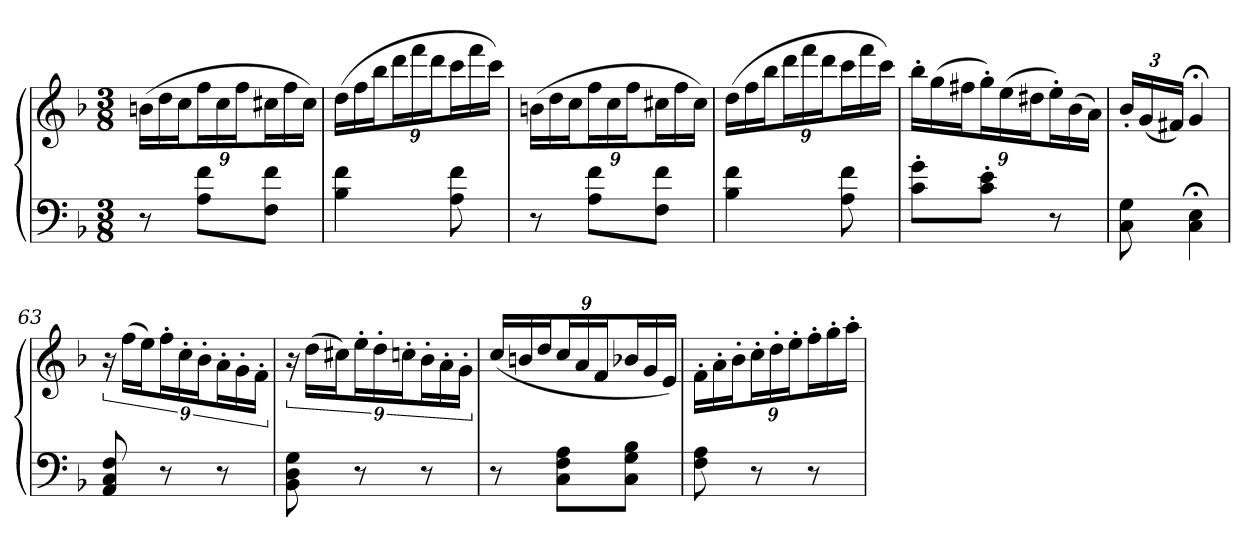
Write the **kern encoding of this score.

**kern	**kern
*part1	*part1
*staff2	*staff1
*clefF4	*clefG2
*k[b-]	*k[b-]
*F:	*F:
*M3/8	*M3/8
=	=
8r	(24bnLL
.	24dd
.	24ccJ
8A 8fL	24ffL
.	24cc
.	24ffJ
8F 8fJ	24cc#XL
.	24ff
.	24cc#JJ)
=58	=58
4B- 4f	(24ddLL
.	24ff
.	24bb-J
.	24dddL
.	24fff
.	24dddJ
8A 8f	24cccL
.	24fff
.	24cccJJ)
=59	=59
8r	(24bnLL
.	24dd
.	24ccJ
8A 8fL	24ffL
.	24cc
.	24ffJ
8F 8fJ	24cc#XL
.	24ff
.	24cc#JJ)
=60	=60
4B- 4f	(24ddLL
.	24ff
.	24bb-J
.	24dddL
.	24fff
.	24dddJ
8A 8f	24cccL
.	24fff
.	24cccJJ)
=61	=61
8c' 8g'L	24bb-'LL
.	(24gg
.	24ff#XJ
8c' 8e'J	24gg'L)
.	(24ee
.	24dd#XJ
8r	24ee'L)
.	(24b-
.	24aJJ)
=62	=62
8C 8G	24b-'LL
.	(24g
.	24f#XJJ)
4C;< 4E;<	4g;<
=63	=63
8AA 8C 8F	24r
.	(24ffLL
.	24eeJ)
8r	24ff'L
.	24cc'
.	24b-'J
8r	24a'L
.	24g'
.	24f'JJ
=64	=64
8BB- 8D 8G	24r
.	(24ddLL
.	24cc#XJ)
8r	24ee'L
.	24dd'
.	24ccn'J
8r	24b-'L
.	24a'
.	24g'JJ
=65	=65
8r	(24ccLL
.	24bn
.	24ddJ
8C 8F 8AL	24ccL
.	24a
.	24fJ
8C 8G 8B-J	24b-XL
.	24g
.	24eJJ)
=66	=66
8F 8A	24f'LL
.	24a'
.	24b-'J
8r	24cc'L
.	24dd'
.	24ee'J
8r	24ff'L
.	24gg'
.	24aa'JJ
=	=
*-	*-
